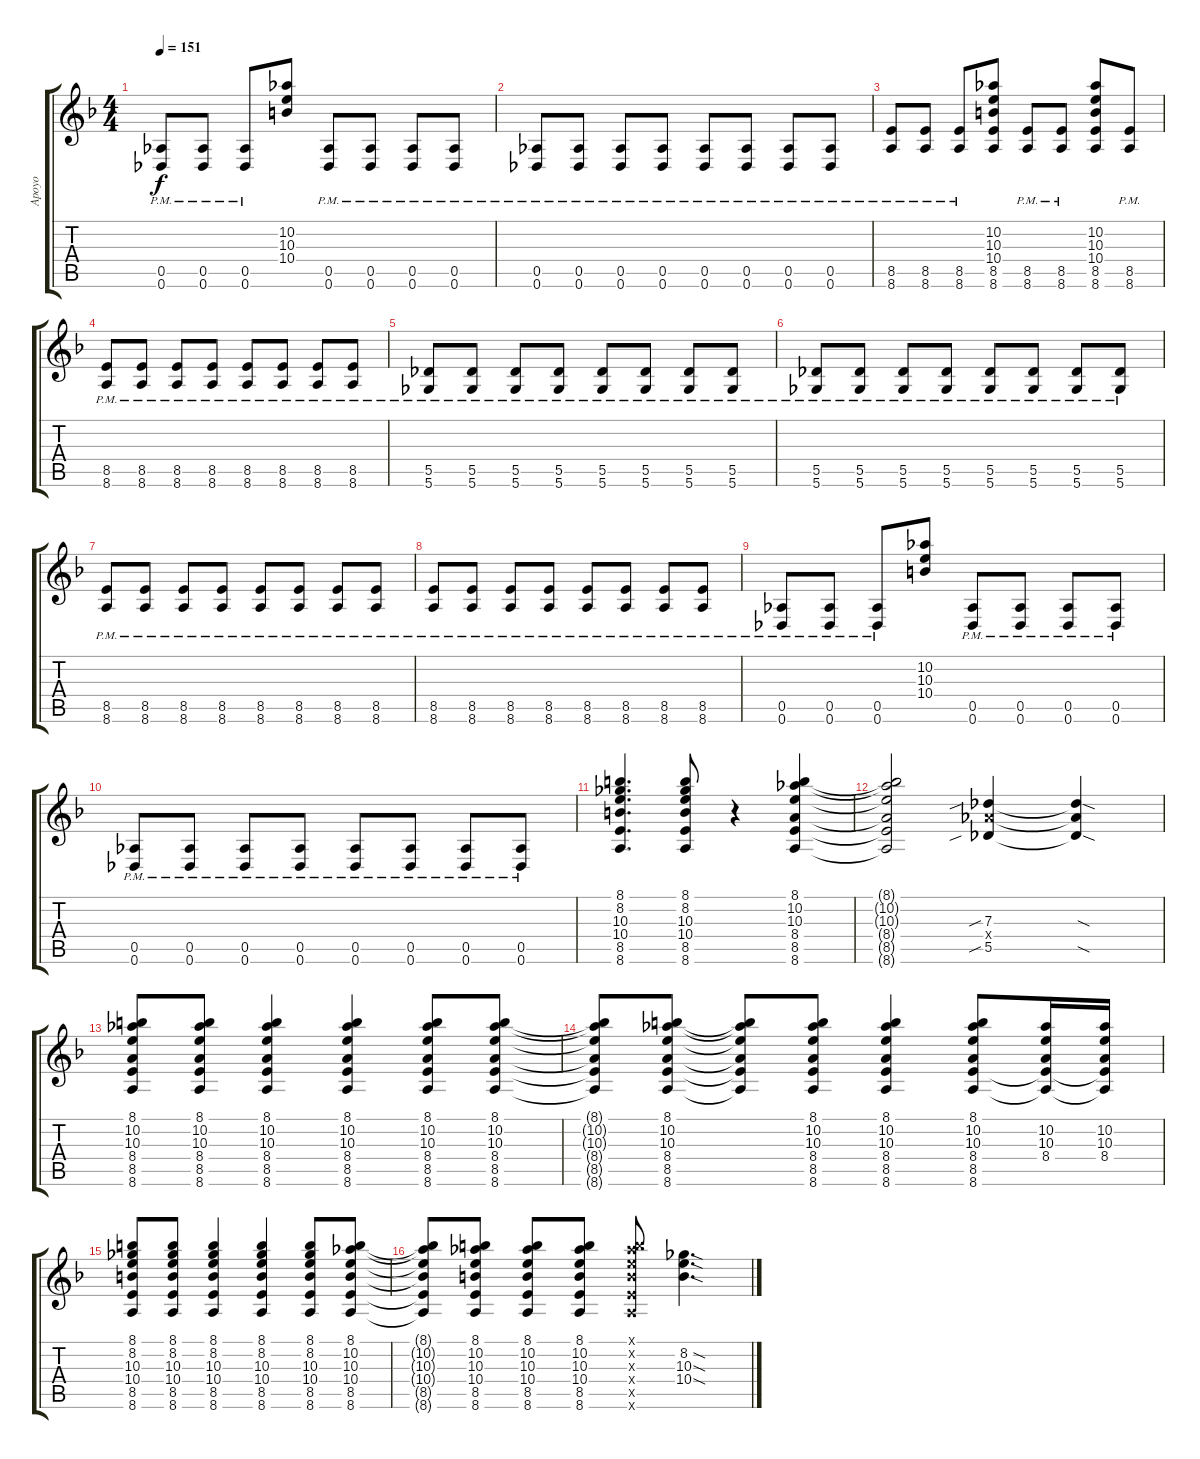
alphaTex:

\track ("Apoyo" "Apoyo") {instrument overdrivenguitar}
\staff {score tabs}
\tuning (Eb4 Bb3 Gb3 Db3 Ab2 Db2) {hide}
\ts (4 4)
\tempo 151
\clef g2
\ks f
(0.5{pm} 0.6{pm}).8{dy f} (0.5{pm} 0.6{pm}).8 (0.5{pm} 0.6{pm}).8 (10.2 10.3 10.4).8 (0.5{pm} 0.6{pm}).8 (0.5{pm} 0.6{pm}).8 (0.5{pm} 0.6{pm}).8 (0.5{pm} 0.6{pm}).8 |
(0.5{pm} 0.6{pm}).8 (0.5{pm} 0.6{pm}).8 (0.5{pm} 0.6{pm}).8 (0.5{pm} 0.6{pm}).8 (0.5{pm} 0.6{pm}).8 (0.5{pm} 0.6{pm}).8 (0.5{pm} 0.6{pm}).8 (0.5{pm} 0.6{pm}).8 |
(8.5{pm} 8.6{pm}).8 (8.5{pm} 8.6{pm}).8 (8.5{pm} 8.6{pm}).8 (10.2 10.3 10.4 8.5 8.6).8 (8.5{pm} 8.6{pm}).8 (8.5{pm} 8.6{pm}).8 (10.2 10.3 10.4 8.5 8.6).8 (8.5{pm} 8.6{pm}).8 |
(8.5{pm} 8.6{pm}).8 (8.5{pm} 8.6{pm}).8 (8.5{pm} 8.6{pm}).8 (8.5{pm} 8.6{pm}).8 (8.5{pm} 8.6{pm}).8 (8.5{pm} 8.6{pm}).8 (8.5{pm} 8.6{pm}).8 (8.5{pm} 8.6{pm}).8 |
(5.5{pm} 5.6{pm}).8 (5.5{pm} 5.6{pm}).8 (5.5{pm} 5.6{pm}).8 (5.5{pm} 5.6{pm}).8 (5.5{pm} 5.6{pm}).8 (5.5{pm} 5.6{pm}).8 (5.5{pm} 5.6{pm}).8 (5.5{pm} 5.6{pm}).8 |
(5.5{pm} 5.6{pm}).8 (5.5{pm} 5.6{pm}).8 (5.5{pm} 5.6{pm}).8 (5.5{pm} 5.6{pm}).8 (5.5{pm} 5.6{pm}).8 (5.5{pm} 5.6{pm}).8 (5.5{pm} 5.6{pm}).8 (5.5{pm} 5.6{pm}).8 |
(8.5{pm} 8.6{pm}).8 (8.5{pm} 8.6{pm}).8 (8.5{pm} 8.6{pm}).8 (8.5{pm} 8.6{pm}).8 (8.5{pm} 8.6{pm}).8 (8.5{pm} 8.6{pm}).8 (8.5{pm} 8.6{pm}).8 (8.5{pm} 8.6{pm}).8 |
(8.5{pm} 8.6{pm}).8 (8.5{pm} 8.6{pm}).8 (8.5{pm} 8.6{pm}).8 (8.5{pm} 8.6{pm}).8 (8.5{pm} 8.6{pm}).8 (8.5{pm} 8.6{pm}).8 (8.5{pm} 8.6{pm}).8 (8.5{pm} 8.6{pm}).8 |
(0.5{pm} 0.6{pm}).8 (0.5{pm} 0.6{pm}).8 (0.5{pm} 0.6{pm}).8 (10.2 10.3 10.4).8 (0.5{pm} 0.6{pm}).8 (0.5{pm} 0.6{pm}).8 (0.5{pm} 0.6{pm}).8 (0.5{pm} 0.6{pm}).8 |
(0.5{pm} 0.6{pm}).8 (0.5{pm} 0.6{pm}).8 (0.5{pm} 0.6{pm}).8 (0.5{pm} 0.6{pm}).8 (0.5{pm} 0.6{pm}).8 (0.5{pm} 0.6{pm}).8 (0.5{pm} 0.6{pm}).8 (0.5{pm} 0.6{pm}).8 |
(8.1 8.2 10.3 10.4 8.5 8.6).4{d} (8.1 8.2 10.3 10.4 8.5 8.6).8 r.4 (8.1 10.2 10.3 8.4 8.5 8.6).4 |
(8.1{t} 10.2{t} 10.3{t} 8.4{t} 8.5{t} 8.6{t}).2 (7.3{sib} 7.4{x} 5.5{sib}).4 (7.3{sod t} 7.4{t} 5.5{sod t}).4 |
(8.1 10.2 10.3 8.4 8.5 8.6).8 (8.1 10.2 10.3 8.4 8.5 8.6).8 (8.1 10.2 10.3 8.4 8.5 8.6).4 (8.1 10.2 10.3 8.4 8.5 8.6).4 (8.1 10.2 10.3 8.4 8.5 8.6).8 (8.1 10.2 10.3 8.4 8.5 8.6).8 |
(8.1{t} 10.2{t} 10.3{t} 8.4{t} 8.5{t} 8.6{t}).8 (8.1 10.2 10.3 8.4 8.5 8.6).8 (8.1{t} 10.2{t} 10.3{t} 8.4{t} 8.5{t} 8.6{t}).8 (8.1 10.2 10.3 8.4 8.5 8.6).8 (8.1 10.2 10.3 8.4 8.5 8.6).4 (8.1 10.2 10.3 8.4 8.5 8.6).8 (10.2 10.3 8.4 8.5{t} 8.6{t}).16 (10.2 10.3 8.4 8.5{t} 8.6{t}).16 |
(8.1 8.2 10.3 10.4 8.5 8.6).8 (8.1 8.2 10.3 10.4 8.5 8.6).8 (8.1 8.2 10.3 10.4 8.5 8.6).4 (8.1 8.2 10.3 10.4 8.5 8.6).4 (8.1 8.2 10.3 10.4 8.5 8.6).8 (8.1 10.2 10.3 10.4 8.5 8.6).8 |
(8.1{t} 10.2{t} 10.3{t} 10.4{t} 8.5{t} 8.6{t}).8 (8.1 10.2 10.3 10.4 8.5 8.6).8 (8.1 10.2 10.3 10.4 8.5 8.6).8 (8.1 10.2 10.3 10.4 8.5 8.6).8 (8.1{x} 10.2{x} 10.3{x} 10.4{x} 8.5{x} 8.6{x}).8 (8.2{sod} 10.3{sod} 10.4{sod}).4{d}
